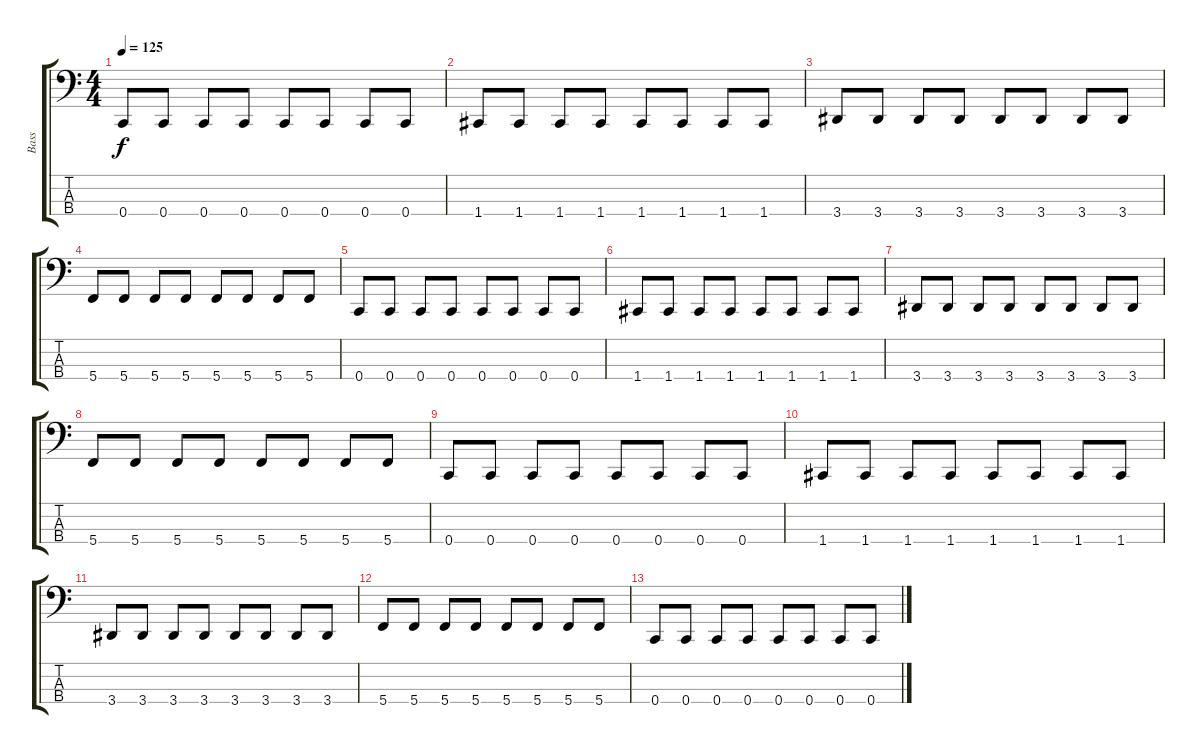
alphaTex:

\track ("Bass" "Bass") {instrument electricbasspick}
\staff {score tabs}
\tuning (F2 C2 G1 C1) {hide}
\ts (4 4)
\tempo 125
\clef f4
\ks c
0.4.8{dy f} 0.4.8 0.4.8 0.4.8 0.4.8 0.4.8 0.4.8 0.4.8 |
1.4.8 1.4.8 1.4.8 1.4.8 1.4.8 1.4.8 1.4.8 1.4.8 |
3.4.8 3.4.8 3.4.8 3.4.8 3.4.8 3.4.8 3.4.8 3.4.8 |
5.4.8 5.4.8 5.4.8 5.4.8 5.4.8 5.4.8 5.4.8 5.4.8 |
0.4.8 0.4.8 0.4.8 0.4.8 0.4.8 0.4.8 0.4.8 0.4.8 |
1.4.8 1.4.8 1.4.8 1.4.8 1.4.8 1.4.8 1.4.8 1.4.8 |
3.4.8 3.4.8 3.4.8 3.4.8 3.4.8 3.4.8 3.4.8 3.4.8 |
5.4.8 5.4.8 5.4.8 5.4.8 5.4.8 5.4.8 5.4.8 5.4.8 |
0.4.8 0.4.8 0.4.8 0.4.8 0.4.8 0.4.8 0.4.8 0.4.8 |
1.4.8 1.4.8 1.4.8 1.4.8 1.4.8 1.4.8 1.4.8 1.4.8 |
3.4.8 3.4.8 3.4.8 3.4.8 3.4.8 3.4.8 3.4.8 3.4.8 |
5.4.8 5.4.8 5.4.8 5.4.8 5.4.8 5.4.8 5.4.8 5.4.8 |
0.4.8 0.4.8 0.4.8 0.4.8 0.4.8 0.4.8 0.4.8 0.4.8
